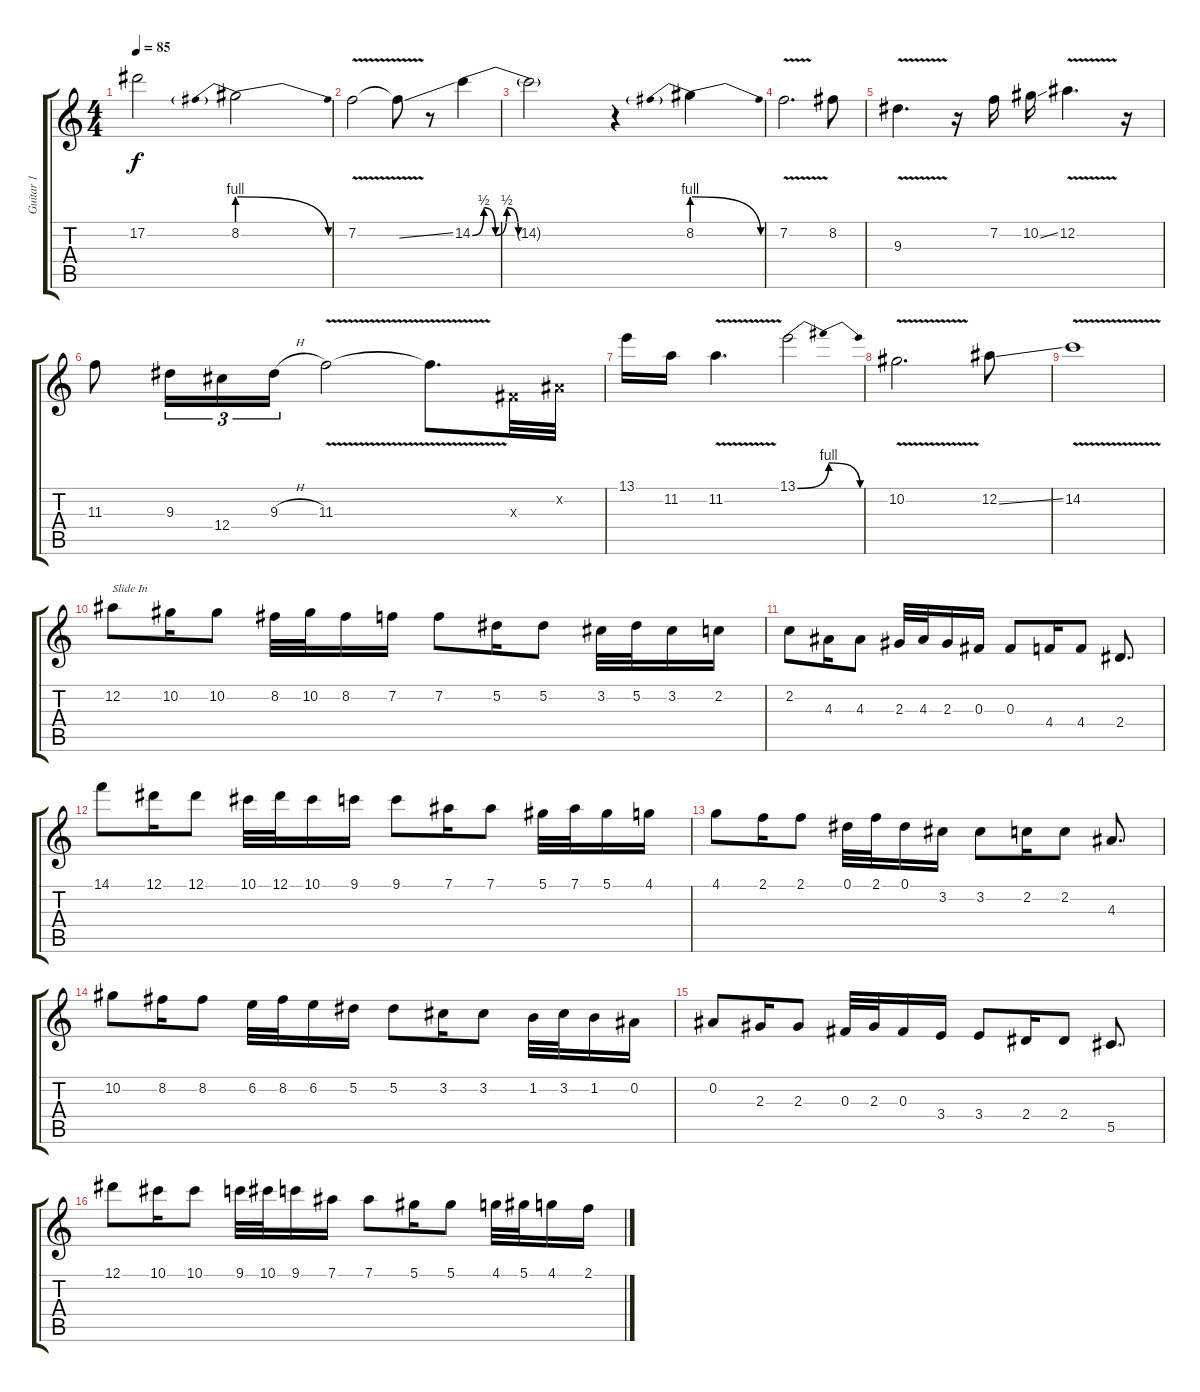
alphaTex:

\track ("Guitar 1" "Guitar 1") {instrument overdrivenguitar}
\staff {score tabs}
\tuning (Eb4 Bb3 Gb3 Db3 Ab2 Eb2) {hide}
\ts (4 4)
\tempo 85
\clef g2
\ks c
17.2{t}.2{dy f} 8.2{be (prebendrelease 0 4 60 0)}.2 |
7.2{v}.2 7.2{ss t}.8 r.8 14.2{be (custom 0 0 5 2 10 0 15 2 20 0 60 0)}.4 |
14.2{t}.2 r.4 8.2{be (prebendrelease 0 4 60 0)}.4 |
7.2{v}.2{d} 8.2.8 |
9.3{v}.4{d} r.16 7.2.16 10.2{ss}.16 12.2{v}.4{d} r.16 |
11.3.8 9.3.16{tu (3 2)} 12.4.16{tu (3 2)} 9.3{h}.16{tu (3 2)} 11.3{v}.2 11.3{t}.8{d} 0.3{x}.32 0.2{x}.32 |
13.1.16 11.2.16 11.2{v}.4{d} 13.1{be (bendrelease 0 0 15 4 45 4 60 0)}.2 |
10.2{v}.2{d} 12.2{ss}.8 |
14.2{v}.1 |
12.2.8{txt "Slide In"} 10.2.16 10.2.8 8.2.32 10.2.32 8.2.16 7.2.16 7.2.8 5.2.16 5.2.8 3.2.32 5.2.32 3.2.16 2.2.16 |
2.2.8 4.3.16 4.3.8 2.3.32 4.3.32 2.3.16 0.3.16 0.3.8 4.4.16 4.4.8 2.4.8{d} |
14.1.8 12.1.16 12.1.8 10.1.32 12.1.32 10.1.16 9.1.16 9.1.8 7.1.16 7.1.8 5.1.32 7.1.32 5.1.16 4.1.16 |
4.1.8 2.1.16 2.1.8 0.1.32 2.1.32 0.1.16 3.2.16 3.2.8 2.2.16 2.2.8 4.3.8{d} |
10.2.8 8.2.16 8.2.8 6.2.32 8.2.32 6.2.16 5.2.16 5.2.8 3.2.16 3.2.8 1.2.32 3.2.32 1.2.16 0.2.16 |
0.2.8 2.3.16 2.3.8 0.3.32 2.3.32 0.3.16 3.4.16 3.4.8 2.4.16 2.4.8 5.5.8{d} |
12.1.8 10.1.16 10.1.8 9.1.32 10.1.32 9.1.16 7.1.16 7.1.8 5.1.16 5.1.8 4.1.32 5.1.32 4.1.16 2.1.16
